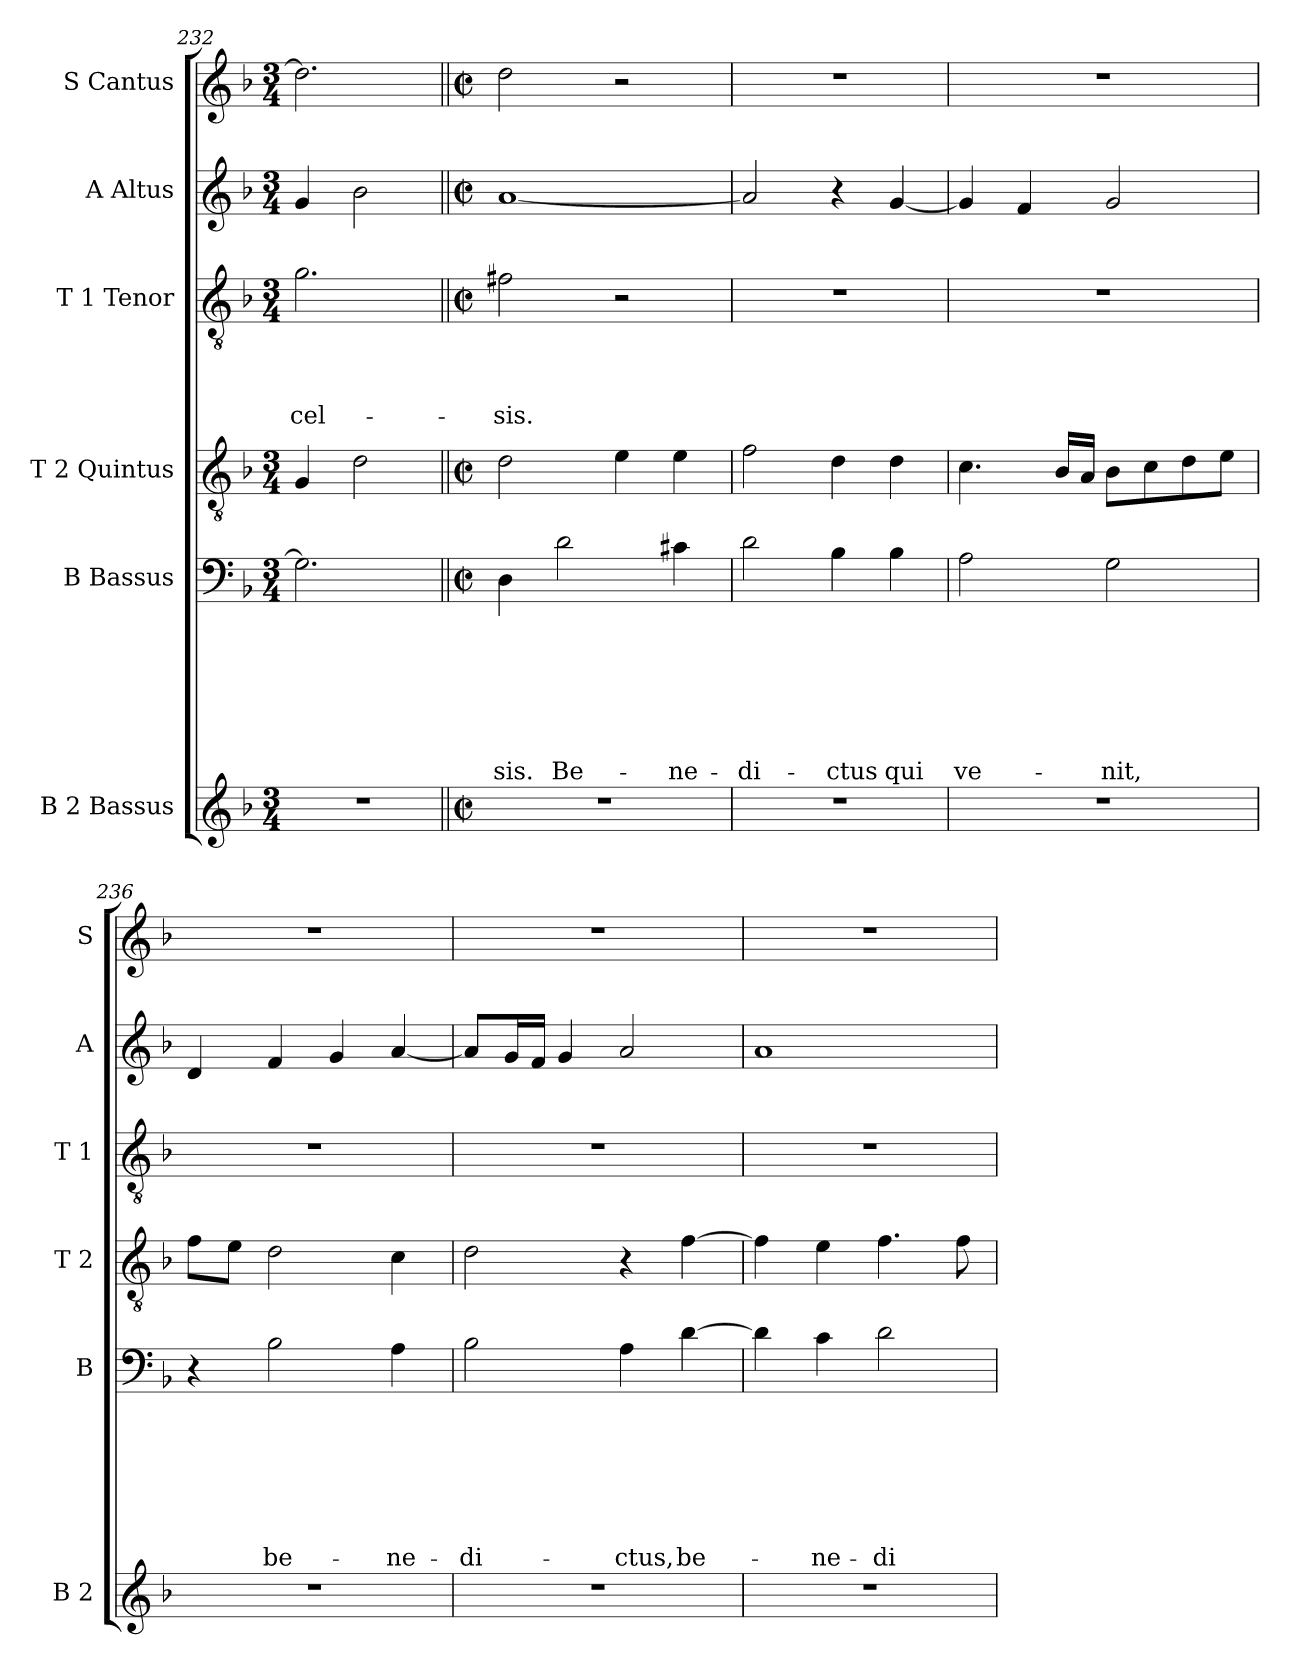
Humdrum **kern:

**kern	**kern	**text	**text	**text	**text	**text	**text	**text	**kern	**kern	**text	**text	**text	**text	**kern	**kern
*part6	*part5	*part5	*part5	*part5	*part5	*part5	*part5	*part5	*part4	*part3	*part3	*part3	*part3	*part3	*part2	*part1
*staff6	*staff5	*staff5	*staff5	*staff5	*staff5	*staff5	*staff5	*staff5	*staff4	*staff3	*staff3	*staff3	*staff3	*staff3	*staff2	*staff1
*I"B 2 Bassus	*I"B Bassus	*	*	*	*	*	*	*	*I"T 2 Quintus	*I"T 1 Tenor	*	*	*	*	*I"A Altus	*I"S Cantus
*I'B 2	*I'B	*	*	*	*	*	*	*	*I'T 2	*I'T 1	*	*	*	*	*I'A	*I'S
*clefG2	*clefF4	*	*	*	*	*	*	*	*clefGv2	*clefGv2	*	*	*	*	*clefG2	*clefG2
*k[b-]	*k[b-]	*	*	*	*	*	*	*	*k[b-]	*k[b-]	*	*	*	*	*k[b-]	*k[b-]
*F:	*F:	*	*	*	*	*	*	*	*F:	*F:	*	*	*	*	*F:	*F:
*M3/4	*M3/4	*	*	*	*	*	*	*	*M3/4	*M3/4	*	*	*	*	*M3/4	*M3/4
=232	=232	=232	=232	=232	=232	=232	=232	=232	=232	=232	=232	=232	=232	=232	=232	=232
!	!	!	!	!	!	!	!	!	!	!	!	!	!	!LO:LY:b	!	!
2.r	2.G\]	.	.	.	.	.	.	.	4G/	2.g\	.	.	.	-cel-	4g/	2.dd\]
.	.	.	.	.	.	.	.	.	2d\	.	.	.	.	.	2b-\	.
=233||	=233||	=233||	=233||	=233||	=233||	=233||	=233||	=233||	=233||	=233||	=233||	=233||	=233||	=233||	=233||	=233||
*M2/2	*M2/2	*	*	*	*	*	*	*	*M2/2	*M2/2	*	*	*	*	*M2/2	*M2/2
*met(c|)	*met(c|)	*	*	*	*	*	*	*	*met(c|)	*met(c|)	*	*	*	*	*met(c|)	*met(c|)
!	!	!	!	!	!	!	!	!LO:LY:b	!	!	!	!	!	!LO:LY:b	!	!
1r	4D\	.	.	.	.	.	.	-sis.	2d\	2f#X\	.	.	.	-sis.	[<1a	2dd\
!	!	!	!	!	!	!	!	!LO:LY:b	!	!	!	!	!	!	!	!
.	2d\	.	.	.	.	.	.	Be-	.	.	.	.	.	.	.	.
.	.	.	.	.	.	.	.	.	4e\	2r	.	.	.	.	.	2r
!	!	!	!	!	!	!	!	!LO:LY:b	!	!	!	!	!	!	!	!
.	4c#X\	.	.	.	.	.	.	-ne-	4e\	.	.	.	.	.	.	.
=234	=234	=234	=234	=234	=234	=234	=234	=234	=234	=234	=234	=234	=234	=234	=234	=234
!	!	!	!	!	!	!	!	!LO:LY:b	!	!	!	!	!	!	!	!
1r	2d\	.	.	.	.	.	.	-di-	2f\	1r	.	.	.	.	2a/]	1r
!	!	!	!	!	!	!	!	!LO:LY:b	!	!	!	!	!	!	!	!
.	4B-\	.	.	.	.	.	.	-ctus	4d\	.	.	.	.	.	4r	.
!	!	!	!	!	!	!	!	!LO:LY:b	!	!	!	!	!	!	!	!
.	4B-\	.	.	.	.	.	.	qui	4d\	.	.	.	.	.	[<4g/	.
=235	=235	=235	=235	=235	=235	=235	=235	=235	=235	=235	=235	=235	=235	=235	=235	=235
!	!	!	!	!	!	!	!	!LO:LY:b	!	!	!	!	!	!	!	!
1r	2A\	.	.	.	.	.	.	ve-	4.c\	1r	.	.	.	.	4g/]	1r
.	.	.	.	.	.	.	.	.	.	.	.	.	.	.	4f/	.
.	.	.	.	.	.	.	.	.	16B-/LL	.	.	.	.	.	.	.
.	.	.	.	.	.	.	.	.	16A/JJ	.	.	.	.	.	.	.
!	!	!	!	!	!	!	!	!LO:LY:b	!	!	!	!	!	!	!	!
.	2G\	.	.	.	.	.	.	-nit,	8B-\L	.	.	.	.	.	2g/	.
.	.	.	.	.	.	.	.	.	8c\	.	.	.	.	.	.	.
.	.	.	.	.	.	.	.	.	8d\	.	.	.	.	.	.	.
.	.	.	.	.	.	.	.	.	8e\J	.	.	.	.	.	.	.
!!LO:LB:g=z
=236	=236	=236	=236	=236	=236	=236	=236	=236	=236	=236	=236	=236	=236	=236	=236	=236
1r	4r	.	.	.	.	.	.	.	8f\L	1r	.	.	.	.	4d/	1r
.	.	.	.	.	.	.	.	.	8e\J	.	.	.	.	.	.	.
!	!	!	!	!	!	!	!	!LO:LY:b	!	!	!	!	!	!	!	!
.	2B-\	.	.	.	.	.	.	be-	2d\	.	.	.	.	.	4f/	.
.	.	.	.	.	.	.	.	.	.	.	.	.	.	.	4g/	.
!	!	!	!	!	!	!	!	!LO:LY:b	!	!	!	!	!	!	!	!
.	4A\	.	.	.	.	.	.	-ne-	4c\	.	.	.	.	.	[<4a/	.
=237	=237	=237	=237	=237	=237	=237	=237	=237	=237	=237	=237	=237	=237	=237	=237	=237
!	!	!	!	!	!	!	!	!LO:LY:b	!	!	!	!	!	!	!	!
1r	2B-\	.	.	.	.	.	.	-di-	2d\	1r	.	.	.	.	8a/L]	1r
.	.	.	.	.	.	.	.	.	.	.	.	.	.	.	16g/L	.
.	.	.	.	.	.	.	.	.	.	.	.	.	.	.	16f/JJ	.
.	.	.	.	.	.	.	.	.	.	.	.	.	.	.	4g/	.
!	!	!	!	!	!	!	!	!LO:LY:b	!	!	!	!	!	!	!	!
.	4A\	.	.	.	.	.	.	-ctus,	4r	.	.	.	.	.	2a/	.
!	!	!	!	!	!	!	!	!LO:LY:b	!	!	!	!	!	!	!	!
.	[>4d\	.	.	.	.	.	.	be-	[>4f\	.	.	.	.	.	.	.
=238	=238	=238	=238	=238	=238	=238	=238	=238	=238	=238	=238	=238	=238	=238	=238	=238
1r	4d\]	.	.	.	.	.	.	.	4f\]	1r	.	.	.	.	1a	1r
!	!	!	!	!	!	!	!	!LO:LY:b	!	!	!	!	!	!	!	!
.	4c\	.	.	.	.	.	.	-ne-	4e\	.	.	.	.	.	.	.
!	!	!	!	!	!	!	!	!LO:LY:b	!	!	!	!	!	!	!	!
.	2d\	.	.	.	.	.	.	-di-	4.f\	.	.	.	.	.	.	.
.	.	.	.	.	.	.	.	.	8f\	.	.	.	.	.	.	.
=	=	=	=	=	=	=	=	=	=	=	=	=	=	=	=	=
*-	*-	*-	*-	*-	*-	*-	*-	*-	*-	*-	*-	*-	*-	*-	*-	*-
